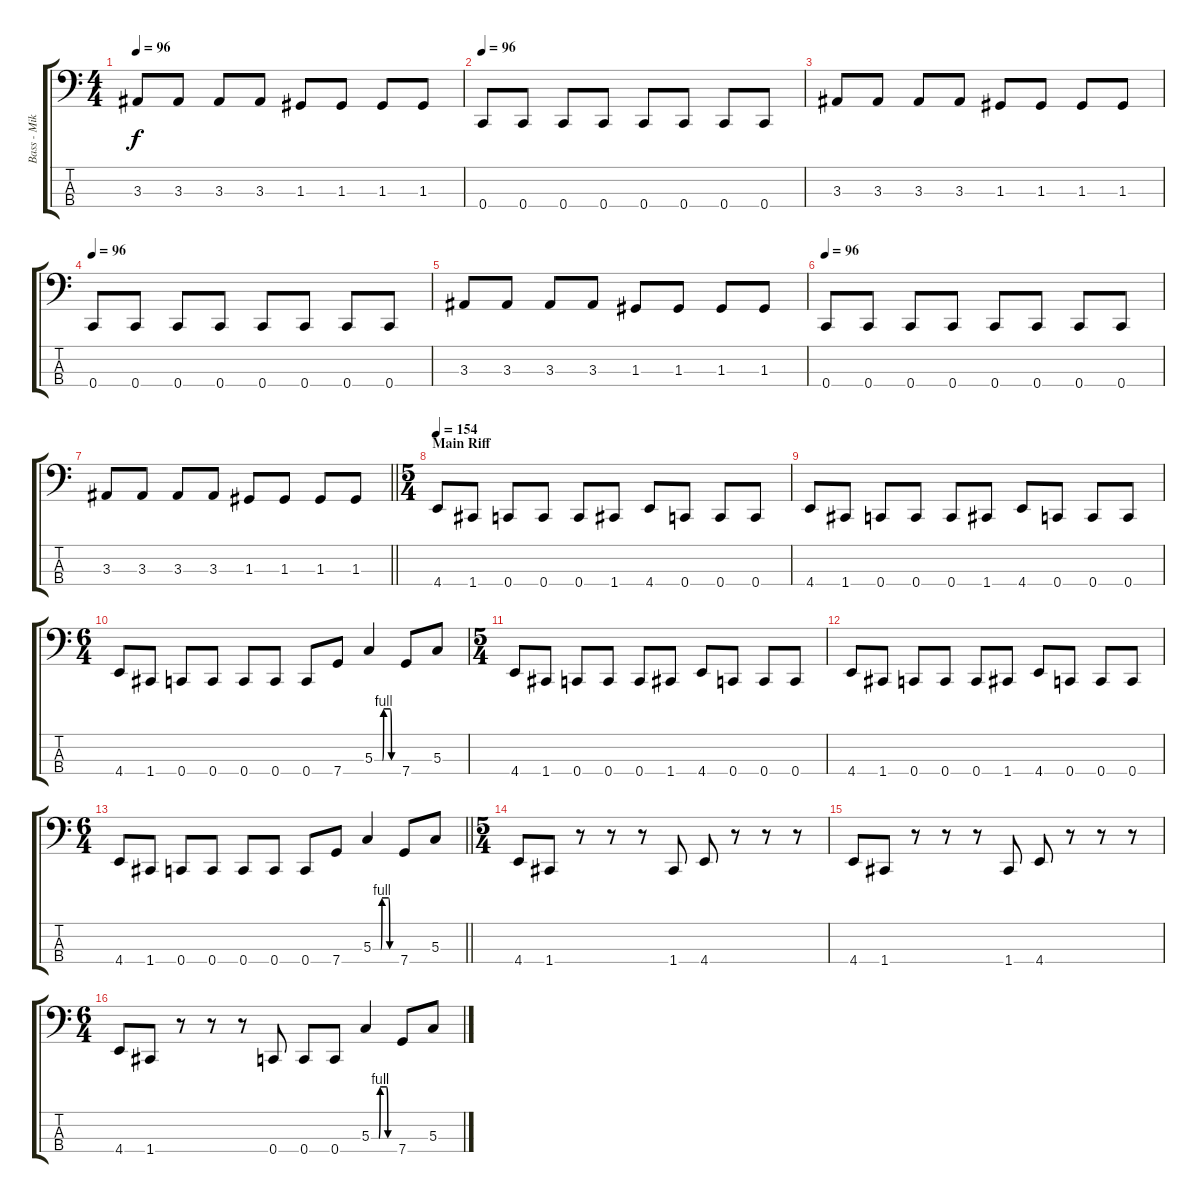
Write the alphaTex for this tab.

\track ("Bass - Mike D' Antonio" "Bass - Mik") {instrument electricbasspick}
\staff {score tabs}
\tuning (F2 C2 G1 C1) {hide}
\ts (4 4)
\tempo 96
\clef f4
\ks c
3.3.8{dy f} 3.3.8 3.3.8 3.3.8 1.3.8 1.3.8 1.3.8 1.3.8 |
\tempo 96
0.4.8 0.4.8 0.4.8 0.4.8 0.4.8 0.4.8 0.4.8 0.4.8 |
3.3.8 3.3.8 3.3.8 3.3.8 1.3.8 1.3.8 1.3.8 1.3.8 |
\tempo 96
0.4.8 0.4.8 0.4.8 0.4.8 0.4.8 0.4.8 0.4.8 0.4.8 |
3.3.8 3.3.8 3.3.8 3.3.8 1.3.8 1.3.8 1.3.8 1.3.8 |
\tempo 96
0.4.8 0.4.8 0.4.8 0.4.8 0.4.8 0.4.8 0.4.8 0.4.8 |
\barLineRight lightlight
3.3.8 3.3.8 3.3.8 3.3.8 1.3.8 1.3.8 1.3.8 1.3.8 |
\ts (5 4)
\section ("" "Main Riff")
\tempo 154
4.4.8 1.4.8 0.4.8 0.4.8 0.4.8 1.4.8 4.4.8 0.4.8 0.4.8 0.4.8 |
4.4.8 1.4.8 0.4.8 0.4.8 0.4.8 1.4.8 4.4.8 0.4.8 0.4.8 0.4.8 |
\ts (6 4)
4.4.8 1.4.8 0.4.8 0.4.8 0.4.8 0.4.8 0.4.8 7.4.8 5.3{be (custom 0 0 15 0 20 0 23 4 40 4 43 0 60 0)}.4 7.4.8 5.3.8 |
\ts (5 4)
4.4.8 1.4.8 0.4.8 0.4.8 0.4.8 1.4.8 4.4.8 0.4.8 0.4.8 0.4.8 |
4.4.8 1.4.8 0.4.8 0.4.8 0.4.8 1.4.8 4.4.8 0.4.8 0.4.8 0.4.8 |
\ts (6 4)
\barLineRight lightlight
4.4.8 1.4.8 0.4.8 0.4.8 0.4.8 0.4.8 0.4.8 7.4.8 5.3{be (custom 0 0 15 0 20 0 23 4 40 4 43 0 60 0)}.4 7.4.8 5.3.8 |
\ts (5 4)
4.4.8 1.4.8 r.8 r.8 r.8 1.4.8 4.4.8 r.8 r.8 r.8 |
4.4.8 1.4.8 r.8 r.8 r.8 1.4.8 4.4.8 r.8 r.8 r.8 |
\ts (6 4)
4.4.8 1.4.8 r.8 r.8 r.8 0.4.8 0.4.8 0.4.8 5.3{be (custom 0 0 15 0 20 0 23 4 40 4 43 0 60 0)}.4 7.4.8 5.3.8
